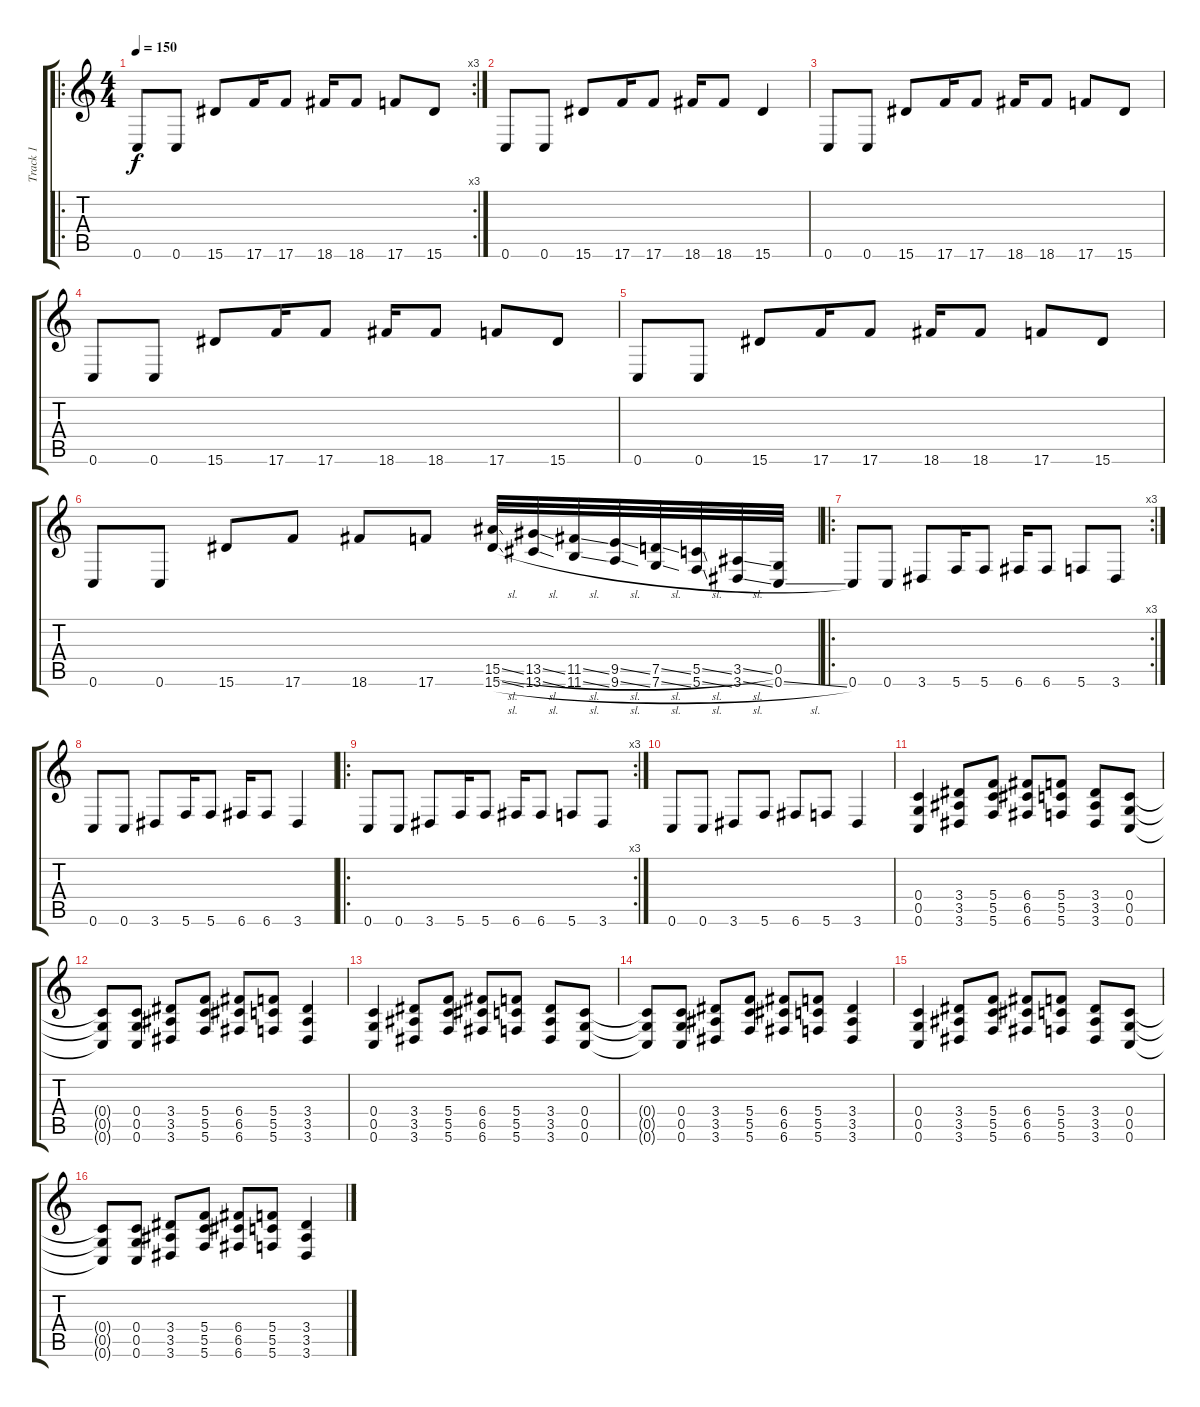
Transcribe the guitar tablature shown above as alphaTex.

\track ("Track 1" "Track 1") {instrument distortionguitar}
\staff {score tabs}
\tuning (D4 A3 F3 C3 G2 C2) {hide}
\ro
\rc 3
\ts (4 4)
\tempo 150
\clef g2
\ks c
0.6.8{dy f instrument distortionguitar} 0.6.8 15.6.8 17.6.16 17.6.8 18.6.16 18.6.8 17.6.8 15.6.8 |
0.6.8 0.6.8 15.6.8 17.6.16 17.6.8 18.6.16 18.6.8 15.6.4 |
0.6.8 0.6.8 15.6.8 17.6.16 17.6.8 18.6.16 18.6.8 17.6.8 15.6.8 |
0.6.8 0.6.8 15.6.8 17.6.16 17.6.8 18.6.16 18.6.8 17.6.8 15.6.8 |
0.6.8 0.6.8 15.6.8 17.6.16 17.6.8 18.6.16 18.6.8 17.6.8 15.6.8 |
0.6.8 0.6.8 15.6.8 17.6.8 18.6.8 17.6.8 (15.5{sl} 15.6{sl}).32 (13.5{sl} 13.6{sl}).32 (11.5{sl} 11.6{sl}).32 (9.5{sl} 9.6{sl}).32 (7.5{sl} 7.6{sl}).32 (5.5{sl} 5.6{sl}).32 (3.5{sl} 3.6{sl}).32 (0.5 0.6{sl}).32 |
\ro
\rc 3
0.6.8 0.6.8 3.6.8 5.6.16 5.6.8 6.6.16 6.6.8 5.6.8 3.6.8 |
0.6.8 0.6.8 3.6.8 5.6.16 5.6.8 6.6.16 6.6.8 3.6.4 |
\ro
\rc 3
0.6.8 0.6.8 3.6.8 5.6.16 5.6.8 6.6.16 6.6.8 5.6.8 3.6.8 |
0.6.8 0.6.8 3.6.8 5.6.8 6.6.8 5.6.8 3.6.4 |
(0.4 0.5 0.6).4 (3.4 3.5 3.6).8 (5.4 5.5 5.6).8 (6.4 6.5 6.6).8 (5.4 5.5 5.6).8 (3.4 3.5 3.6).8 (0.4 0.5 0.6).8 |
(0.4{t} 0.5{t} 0.6{t}).8 (0.4 0.5 0.6).8 (3.4 3.5 3.6).8 (5.4 5.5 5.6).8 (6.4 6.5 6.6).8 (5.4 5.5 5.6).8 (3.4 3.5 3.6).4 |
(0.4 0.5 0.6).4 (3.4 3.5 3.6).8 (5.4 5.5 5.6).8 (6.4 6.5 6.6).8 (5.4 5.5 5.6).8 (3.4 3.5 3.6).8 (0.4 0.5 0.6).8 |
(0.4{t} 0.5{t} 0.6{t}).8 (0.4 0.5 0.6).8 (3.4 3.5 3.6).8 (5.4 5.5 5.6).8 (6.4 6.5 6.6).8 (5.4 5.5 5.6).8 (3.4 3.5 3.6).4 |
(0.4 0.5 0.6).4 (3.4 3.5 3.6).8 (5.4 5.5 5.6).8 (6.4 6.5 6.6).8 (5.4 5.5 5.6).8 (3.4 3.5 3.6).8 (0.4 0.5 0.6).8 |
(0.4{t} 0.5{t} 0.6{t}).8 (0.4 0.5 0.6).8 (3.4 3.5 3.6).8 (5.4 5.5 5.6).8 (6.4 6.5 6.6).8 (5.4 5.5 5.6).8 (3.4 3.5 3.6).4
